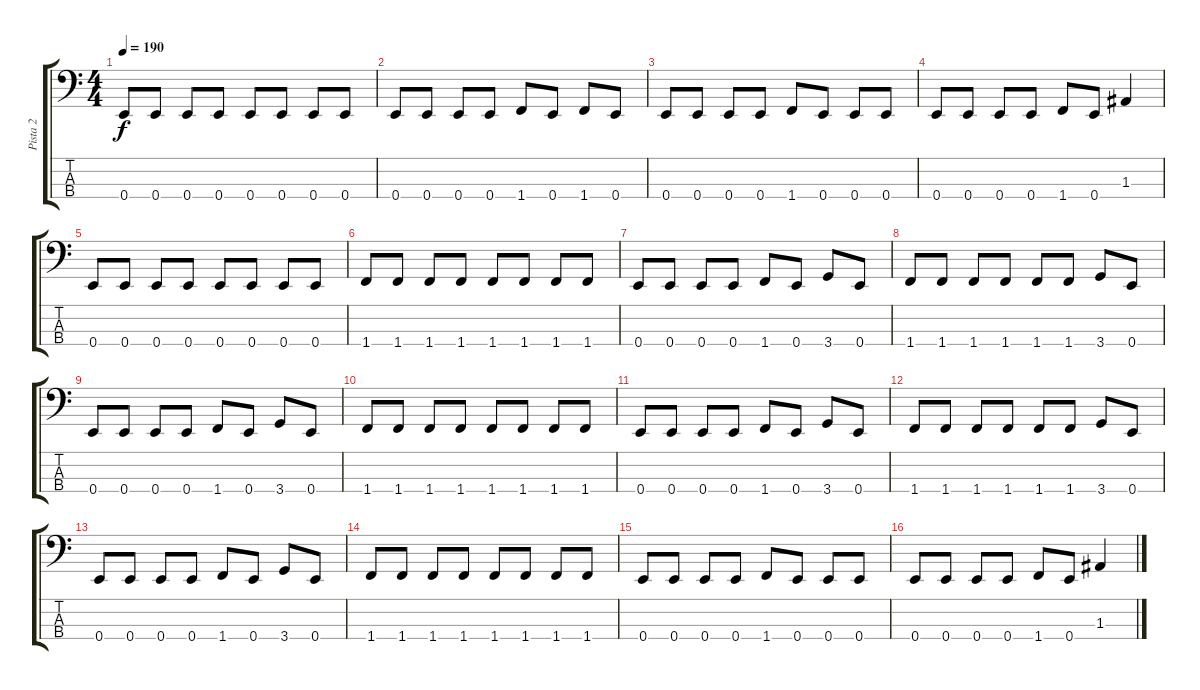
\track ("Pista 2" "Pista 2") {instrument electricbassfinger}
\staff {score tabs}
\tuning (G2 D2 A1 E1) {hide}
\ts (4 4)
\tempo 190
\clef f4
\ks c
0.4.8{dy f} 0.4.8 0.4.8 0.4.8 0.4.8 0.4.8 0.4.8 0.4.8 |
0.4.8 0.4.8 0.4.8 0.4.8 1.4.8 0.4.8 1.4.8 0.4.8 |
0.4.8 0.4.8 0.4.8 0.4.8 1.4.8 0.4.8 0.4.8 0.4.8 |
0.4.8 0.4.8 0.4.8 0.4.8 1.4.8 0.4.8 1.3.4 |
0.4.8 0.4.8 0.4.8 0.4.8 0.4.8 0.4.8 0.4.8 0.4.8 |
1.4.8 1.4.8 1.4.8 1.4.8 1.4.8 1.4.8 1.4.8 1.4.8 |
0.4.8 0.4.8 0.4.8 0.4.8 1.4.8 0.4.8 3.4.8 0.4.8 |
1.4.8 1.4.8 1.4.8 1.4.8 1.4.8 1.4.8 3.4.8 0.4.8 |
0.4.8 0.4.8 0.4.8 0.4.8 1.4.8 0.4.8 3.4.8 0.4.8 |
1.4.8 1.4.8 1.4.8 1.4.8 1.4.8 1.4.8 1.4.8 1.4.8 |
0.4.8 0.4.8 0.4.8 0.4.8 1.4.8 0.4.8 3.4.8 0.4.8 |
1.4.8 1.4.8 1.4.8 1.4.8 1.4.8 1.4.8 3.4.8 0.4.8 |
0.4.8 0.4.8 0.4.8 0.4.8 1.4.8 0.4.8 3.4.8 0.4.8 |
1.4.8 1.4.8 1.4.8 1.4.8 1.4.8 1.4.8 1.4.8 1.4.8 |
0.4.8 0.4.8 0.4.8 0.4.8 1.4.8 0.4.8 0.4.8 0.4.8 |
0.4.8 0.4.8 0.4.8 0.4.8 1.4.8 0.4.8 1.3.4
